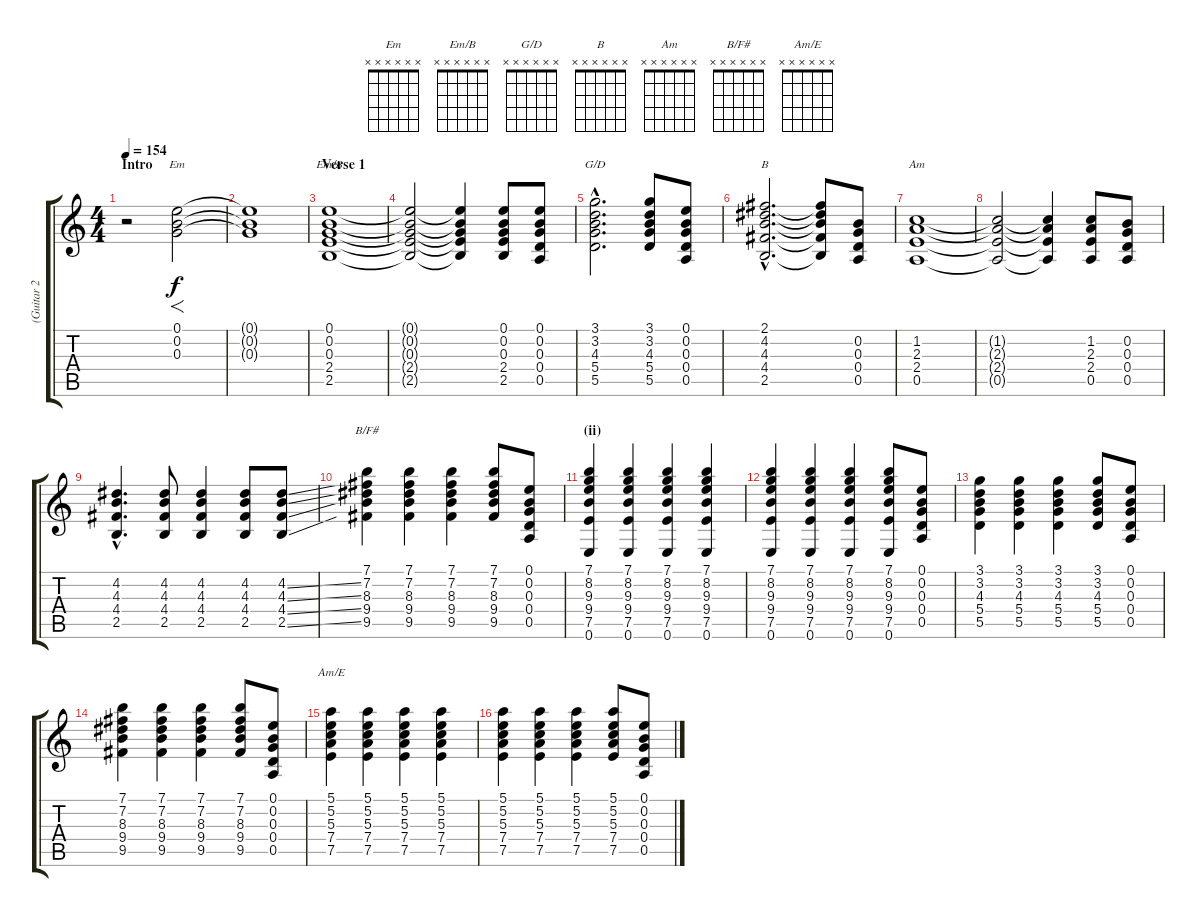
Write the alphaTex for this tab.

\track ("(Guitar 2 overdub)" "(Guitar 2 ") {instrument overdrivenguitar}
\staff {score tabs}
\tuning (E4 B3 G3 D3 A2 E2) {hide}
\chord ("Em" x x x x x x) {firstfret 0}
\chord ("Em/B" x x x x x x) {firstfret 0}
\chord ("G/D" x x x x x x) {firstfret 0}
\chord ("B" x x x x x x) {firstfret 0}
\chord ("Am" x x x x x x) {firstfret 0}
\chord ("B/F#" x x x x x x) {firstfret 0}
\chord ("Am/E" x x x x x x) {firstfret 0}
\ts (4 4)
\section ("" "Intro")
\tempo 154
\clef g2
\ks c
r.2{dy f instrument overdrivenguitar} (0.1 0.2 0.3).2{f ch "Em"} |
(0.1{t} 0.2{t} 0.3{t}).1 |
\section ("" "Verse 1")
(0.1 0.2 0.3 2.4 2.5).1{ch "Em/B"} |
(0.1{t} 0.2{t} 0.3{t} 2.4{t} 2.5{t}).2 (0.1{t} 0.2{t} 0.3{t} 2.4{t} 2.5{t}).4 (0.1 0.2 0.3 2.4 2.5).8 (0.1 0.2 0.3 0.4 0.5).8 |
(3.1{hac} 3.2{hac} 4.3{hac} 5.4{hac} 5.5{hac}).2{d ch "G/D"} (3.1 3.2 4.3 5.4 5.5).8 (0.1 0.2 0.3 0.4 0.5).8 |
(2.1{hac} 4.2{hac} 4.3{hac} 4.4{hac} 2.5{hac}).2{d ch "B"} (2.1{t} 4.2{t} 4.3{t} 4.4{t} 2.5{t}).8 (0.2 0.3 0.4 0.5).8 |
(1.2 2.3 2.4 0.5).1{ch "Am"} |
(1.2{t} 2.3{t} 2.4{t} 0.5{t}).2 (1.2{t} 2.3{t} 2.4{t} 0.5{t}).4 (1.2 2.3 2.4 0.5).8 (0.2 0.3 0.4 0.5).8 |
(4.2{hac} 4.3{hac} 4.4{hac} 2.5{hac}).4{d} (4.2 4.3 4.4 2.5).8 (4.2 4.3 4.4 2.5).4 (4.2 4.3 4.4 2.5).8 (4.2{ss} 4.3{ss} 4.4{ss} 2.5{ss}).8 |
(7.1 7.2 8.3 9.4 9.5).4{ch "B/F#"} (7.1 7.2 8.3 9.4 9.5).4 (7.1 7.2 8.3 9.4 9.5).4 (7.1 7.2 8.3 9.4 9.5).8 (0.1 0.2 0.3 0.4 0.5).8 |
\section ("" "(ii)")
(7.1 8.2 9.3 9.4 7.5 0.6).4 (7.1 8.2 9.3 9.4 7.5 0.6).4 (7.1 8.2 9.3 9.4 7.5 0.6).4 (7.1 8.2 9.3 9.4 7.5 0.6).4 |
(7.1 8.2 9.3 9.4 7.5 0.6).4 (7.1 8.2 9.3 9.4 7.5 0.6).4 (7.1 8.2 9.3 9.4 7.5 0.6).4 (7.1 8.2 9.3 9.4 7.5 0.6).8 (0.1 0.2 0.3 0.4 0.5).8 |
(3.1 3.2 4.3 5.4 5.5).4 (3.1 3.2 4.3 5.4 5.5).4 (3.1 3.2 4.3 5.4 5.5).4 (3.1 3.2 4.3 5.4 5.5).8 (0.1 0.2 0.3 0.4 0.5).8 |
(7.1 7.2 8.3 9.4 9.5).4 (7.1 7.2 8.3 9.4 9.5).4 (7.1 7.2 8.3 9.4 9.5).4 (7.1 7.2 8.3 9.4 9.5).8 (0.1 0.2 0.3 0.4 0.5).8 |
(5.1 5.2 5.3 7.4 7.5).4{ch "Am/E"} (5.1 5.2 5.3 7.4 7.5).4 (5.1 5.2 5.3 7.4 7.5).4 (5.1 5.2 5.3 7.4 7.5).4 |
(5.1 5.2 5.3 7.4 7.5).4 (5.1 5.2 5.3 7.4 7.5).4 (5.1 5.2 5.3 7.4 7.5).4 (5.1 5.2 5.3 7.4 7.5).8 (0.1 0.2 0.3 0.4 0.5).8
